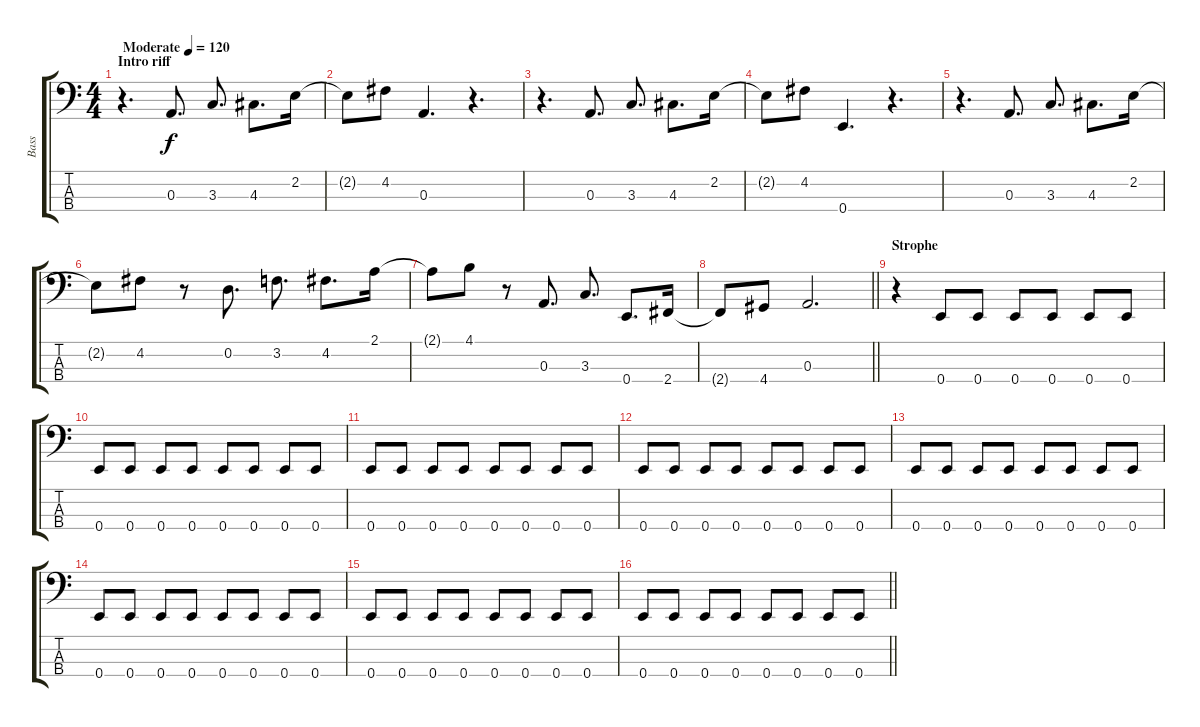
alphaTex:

\track ("Bass" "Bass") {instrument electricbasspick}
\staff {score tabs}
\tuning (G2 D2 A1 E1) {hide}
\ts (4 4)
\section ("" "Intro riff")
\tempo (120 "Moderate")
\clef f4
\ks c
r.4{d dy f instrument electricbasspick} 0.3.8{d} 3.3.8{d} 4.3.8{d} 2.2.16 |
2.2{t}.8 4.2.8 0.3.4{d} r.4{d} |
r.4{d} 0.3.8{d} 3.3.8{d} 4.3.8{d} 2.2.16 |
2.2{t}.8 4.2.8 0.4.4{d} r.4{d} |
r.4{d} 0.3.8{d} 3.3.8{d} 4.3.8{d} 2.2.16 |
2.2{t}.8 4.2.8 r.8 0.2.8{d} 3.2.8{d} 4.2.8{d} 2.1.16 |
2.1{t}.8 4.1.8 r.8 0.3.8{d} 3.3.8{d} 0.4.8{d} 2.4.16 |
\barLineRight lightlight
2.4{t}.8 4.4.8 0.3.2{d} |
\section ("" "Strophe")
r.4 0.4.8 0.4.8 0.4.8 0.4.8 0.4.8 0.4.8 |
0.4.8 0.4.8 0.4.8 0.4.8 0.4.8 0.4.8 0.4.8 0.4.8 |
0.4.8 0.4.8 0.4.8 0.4.8 0.4.8 0.4.8 0.4.8 0.4.8 |
0.4.8 0.4.8 0.4.8 0.4.8 0.4.8 0.4.8 0.4.8 0.4.8 |
0.4.8 0.4.8 0.4.8 0.4.8 0.4.8 0.4.8 0.4.8 0.4.8 |
0.4.8 0.4.8 0.4.8 0.4.8 0.4.8 0.4.8 0.4.8 0.4.8 |
0.4.8 0.4.8 0.4.8 0.4.8 0.4.8 0.4.8 0.4.8 0.4.8 |
\barLineRight lightlight
0.4.8 0.4.8 0.4.8 0.4.8 0.4.8 0.4.8 0.4.8 0.4.8
